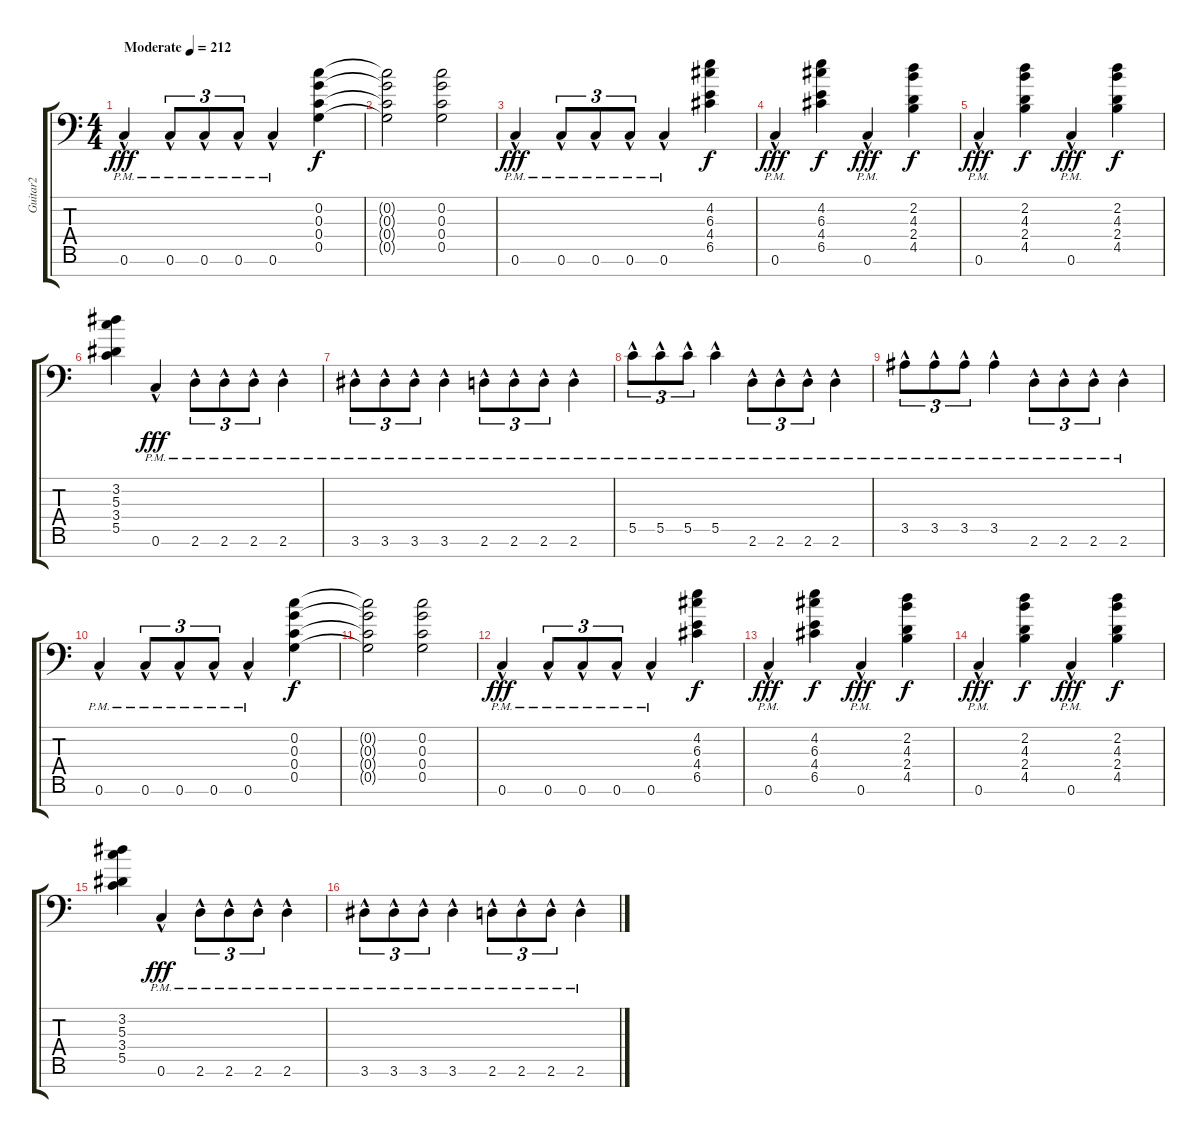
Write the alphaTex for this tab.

\track ("Guitar2" "Guitar2") {instrument overdrivenguitar}
\staff {score tabs}
\tuning (E4 C4 G3 C3 G2 C2 G1) {hide}
\ts (4 4)
\tempo (212 "Moderate")
\clef f4
\ks c
0.6{hac pm}.4{dy fff instrument overdrivenguitar} 0.6{hac pm}.8{tu (3 2)} 0.6{hac pm}.8{tu (3 2)} 0.6{hac pm}.8{tu (3 2)} 0.6{hac pm}.4 (0.2 0.3 0.4 0.5).4{dy f} |
(0.2{t} 0.3{t} 0.4{t} 0.5{t}).2 (0.2 0.3 0.4 0.5).2 |
0.6{hac pm}.4{dy fff} 0.6{hac pm}.8{tu (3 2)} 0.6{hac pm}.8{tu (3 2)} 0.6{hac pm}.8{tu (3 2)} 0.6{hac pm}.4 (4.2 6.3 4.4 6.5).4{dy f} |
0.6{hac pm}.4{dy fff} (4.2 6.3 4.4 6.5).4{dy f} 0.6{hac pm}.4{dy fff} (2.2 4.3 2.4 4.5).4{dy f} |
0.6{hac pm}.4{dy fff} (2.2 4.3 2.4 4.5).4{dy f} 0.6{hac pm}.4{dy fff} (2.2 4.3 2.4 4.5).4{dy f} |
(3.2 5.3 3.4 5.5).4 0.6{hac pm}.4{dy fff} 2.6{hac pm}.8{tu (3 2)} 2.6{hac pm}.8{tu (3 2)} 2.6{hac pm}.8{tu (3 2)} 2.6{hac pm}.4 |
3.6{hac pm}.8{tu (3 2)} 3.6{hac pm}.8{tu (3 2)} 3.6{hac pm}.8{tu (3 2)} 3.6{hac pm}.4 2.6{hac pm}.8{tu (3 2)} 2.6{hac pm}.8{tu (3 2)} 2.6{hac pm}.8{tu (3 2)} 2.6{hac pm}.4 |
5.5{hac pm}.8{tu (3 2)} 5.5{hac pm}.8{tu (3 2)} 5.5{hac pm}.8{tu (3 2)} 5.5{hac pm}.4 2.6{hac pm}.8{tu (3 2)} 2.6{hac pm}.8{tu (3 2)} 2.6{hac pm}.8{tu (3 2)} 2.6{hac pm}.4 |
3.5{hac pm}.8{tu (3 2)} 3.5{hac pm}.8{tu (3 2)} 3.5{hac pm}.8{tu (3 2)} 3.5{hac pm}.4 2.6{hac pm}.8{tu (3 2)} 2.6{hac pm}.8{tu (3 2)} 2.6{hac pm}.8{tu (3 2)} 2.6{hac pm}.4 |
0.6{hac pm}.4 0.6{hac pm}.8{tu (3 2)} 0.6{hac pm}.8{tu (3 2)} 0.6{hac pm}.8{tu (3 2)} 0.6{hac pm}.4 (0.2 0.3 0.4 0.5).4{dy f} |
(0.2{t} 0.3{t} 0.4{t} 0.5{t}).2 (0.2 0.3 0.4 0.5).2 |
0.6{hac pm}.4{dy fff} 0.6{hac pm}.8{tu (3 2)} 0.6{hac pm}.8{tu (3 2)} 0.6{hac pm}.8{tu (3 2)} 0.6{hac pm}.4 (4.2 6.3 4.4 6.5).4{dy f} |
0.6{hac pm}.4{dy fff} (4.2 6.3 4.4 6.5).4{dy f} 0.6{hac pm}.4{dy fff} (2.2 4.3 2.4 4.5).4{dy f} |
0.6{hac pm}.4{dy fff} (2.2 4.3 2.4 4.5).4{dy f} 0.6{hac pm}.4{dy fff} (2.2 4.3 2.4 4.5).4{dy f} |
(3.2 5.3 3.4 5.5).4 0.6{hac pm}.4{dy fff} 2.6{hac pm}.8{tu (3 2)} 2.6{hac pm}.8{tu (3 2)} 2.6{hac pm}.8{tu (3 2)} 2.6{hac pm}.4 |
3.6{hac pm}.8{tu (3 2)} 3.6{hac pm}.8{tu (3 2)} 3.6{hac pm}.8{tu (3 2)} 3.6{hac pm}.4 2.6{hac pm}.8{tu (3 2)} 2.6{hac pm}.8{tu (3 2)} 2.6{hac pm}.8{tu (3 2)} 2.6{hac pm}.4
